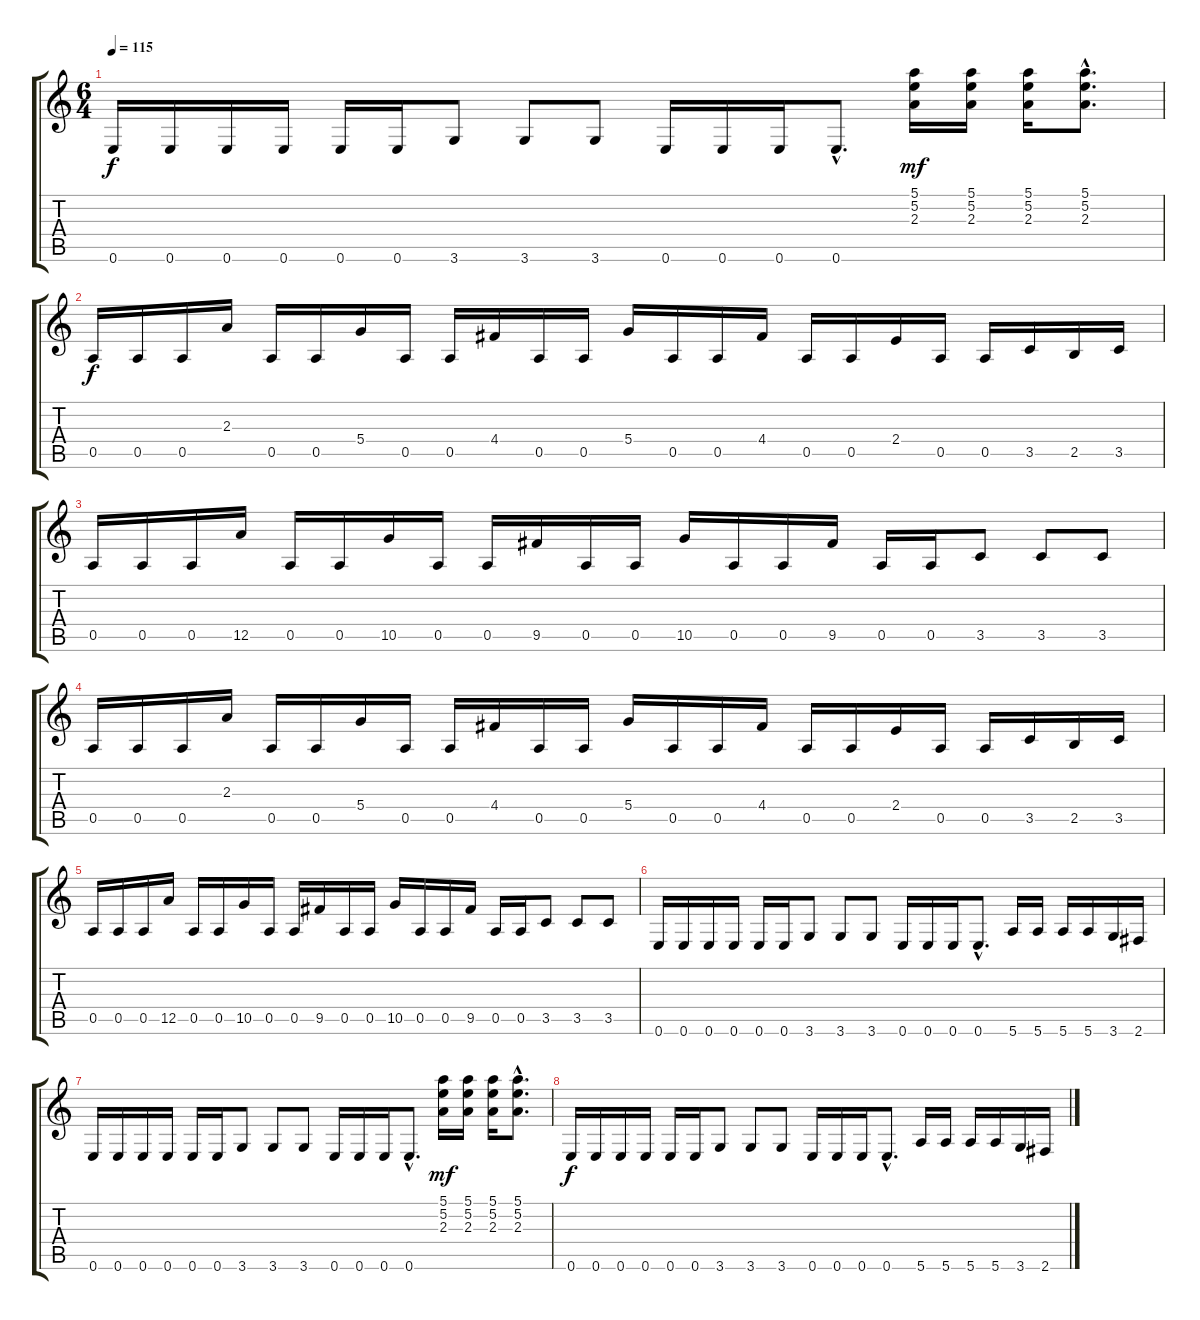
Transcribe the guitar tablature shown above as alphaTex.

\track "" {instrument distortionguitar}
\staff {score tabs}
\tuning (E4 B3 G3 D3 A2 E2) {hide}
\ts (6 4)
\tempo 115
\clef g2
\ks c
0.6.16{dy f} 0.6.16 0.6.16 0.6.16 0.6.16 0.6.16 3.6.8 3.6.8 3.6.8 0.6.16 0.6.16 0.6.16 0.6{hac}.8{d} (5.1 5.2 2.3).16{dy mf} (5.1 5.2 2.3).16 (5.1 5.2 2.3).16 (5.1{hac} 5.2{hac} 2.3{hac}).8{d} |
0.5.16{dy f} 0.5.16 0.5.16 2.3.16 0.5.16 0.5.16 5.4.16 0.5.16 0.5.16 4.4.16 0.5.16 0.5.16 5.4.16 0.5.16 0.5.16 4.4.16 0.5.16 0.5.16 2.4.16 0.5.16 0.5.16 3.5.16 2.5.16 3.5.16 |
0.5.16 0.5.16 0.5.16 12.5.16 0.5.16 0.5.16 10.5.16 0.5.16 0.5.16 9.5.16 0.5.16 0.5.16 10.5.16 0.5.16 0.5.16 9.5.16 0.5.16 0.5.16 3.5.8 3.5.8 3.5.8 |
0.5.16 0.5.16 0.5.16 2.3.16 0.5.16 0.5.16 5.4.16 0.5.16 0.5.16 4.4.16 0.5.16 0.5.16 5.4.16 0.5.16 0.5.16 4.4.16 0.5.16 0.5.16 2.4.16 0.5.16 0.5.16 3.5.16 2.5.16 3.5.16 |
0.5.16 0.5.16 0.5.16 12.5.16 0.5.16 0.5.16 10.5.16 0.5.16 0.5.16 9.5.16 0.5.16 0.5.16 10.5.16 0.5.16 0.5.16 9.5.16 0.5.16 0.5.16 3.5.8 3.5.8 3.5.8 |
0.6.16 0.6.16 0.6.16 0.6.16 0.6.16 0.6.16 3.6.8 3.6.8 3.6.8 0.6.16 0.6.16 0.6.16 0.6{hac}.8{d} 5.6.16 5.6.16 5.6.16 5.6.16 3.6.16 2.6.16 |
0.6.16 0.6.16 0.6.16 0.6.16 0.6.16 0.6.16 3.6.8 3.6.8 3.6.8 0.6.16 0.6.16 0.6.16 0.6{hac}.8{d} (5.1 5.2 2.3).16{dy mf} (5.1 5.2 2.3).16 (5.1 5.2 2.3).16 (5.1{hac} 5.2{hac} 2.3{hac}).8{d} |
0.6.16{dy f} 0.6.16 0.6.16 0.6.16 0.6.16 0.6.16 3.6.8 3.6.8 3.6.8 0.6.16 0.6.16 0.6.16 0.6{hac}.8{d} 5.6.16 5.6.16 5.6.16 5.6.16 3.6.16 2.6.16
